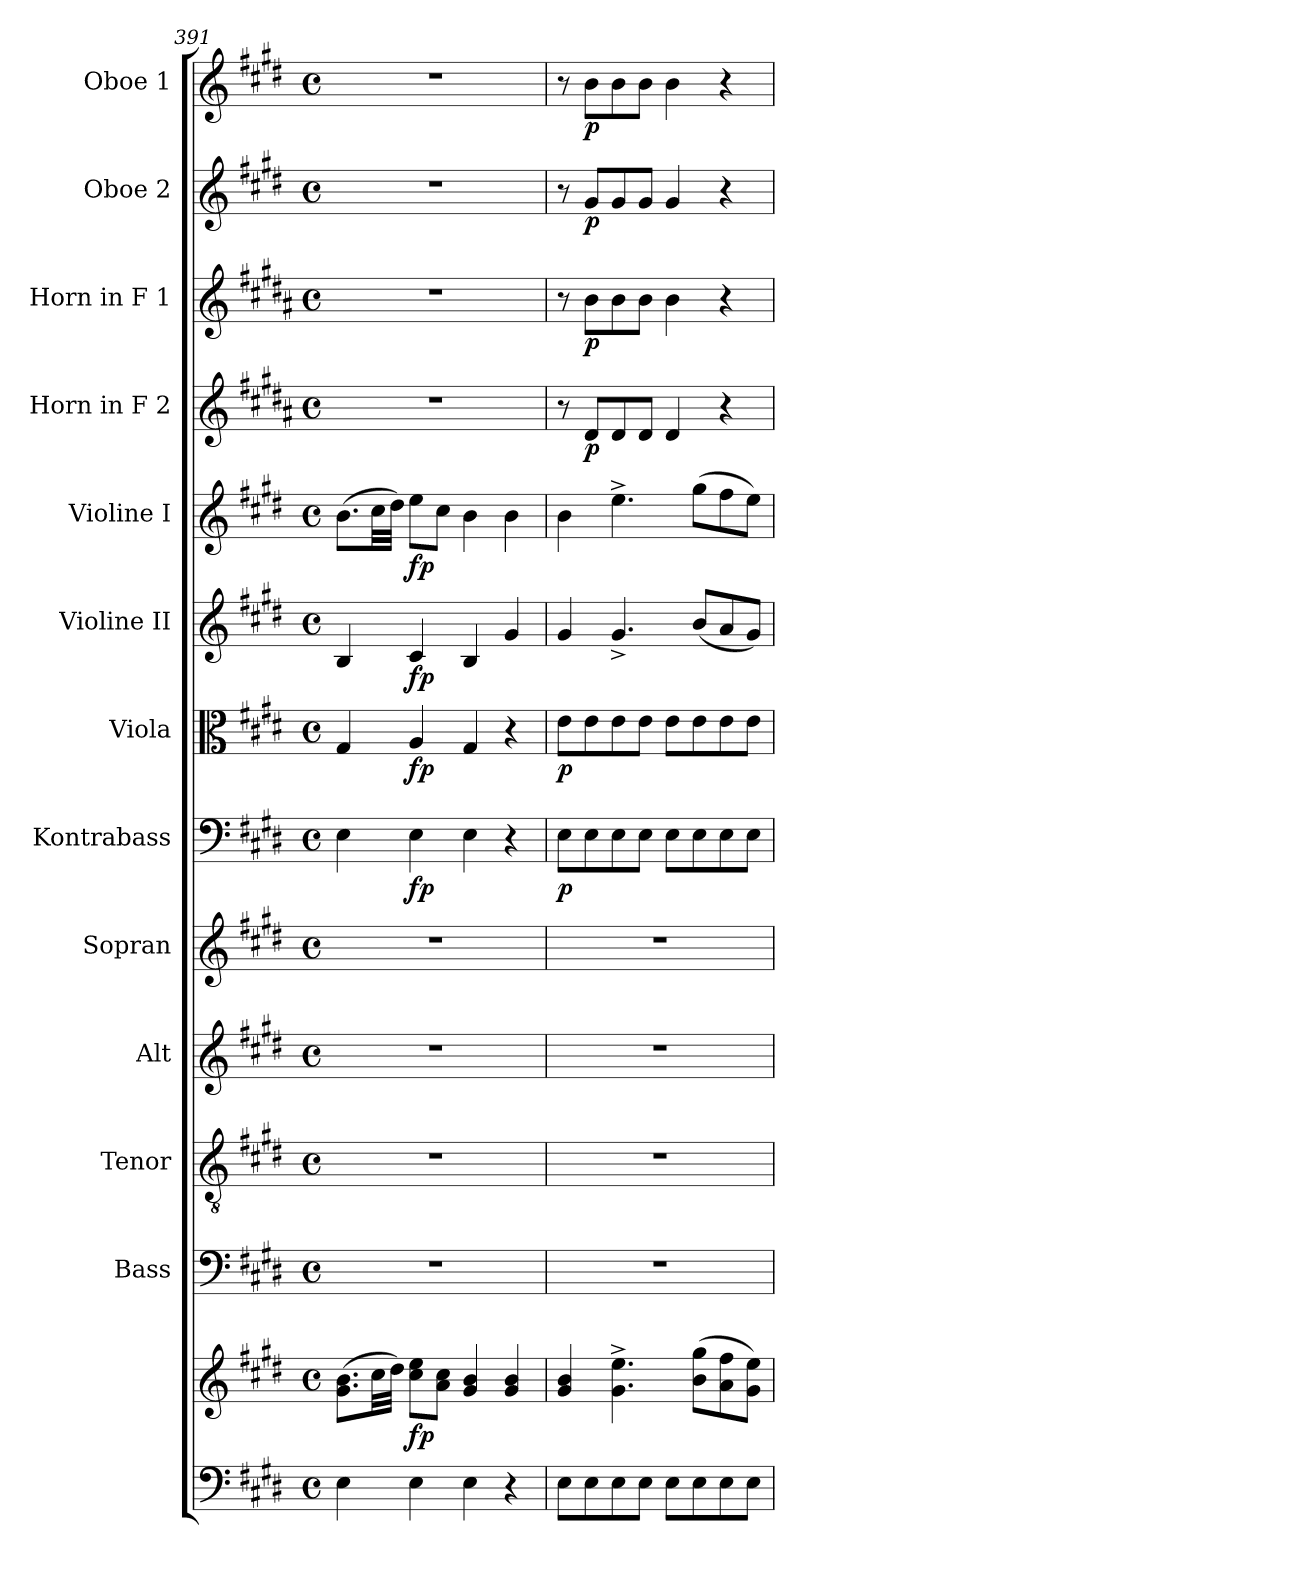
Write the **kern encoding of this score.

**kern	**kern	**dynam	**kern	**kern	**kern	**kern	**kern	**dynam	**kern	**dynam	**kern	**dynam	**kern	**dynam	**kern	**dynam	**kern	**dynam	**kern	**dynam	**kern	**dynam
*part13	*part13	*part13	*part12	*part11	*part10	*part9	*part8	*part8	*part7	*part7	*part6	*part6	*part5	*part5	*part4	*part4	*part3	*part3	*part2	*part2	*part1	*part1
*staff14	*staff13	*staff13/14	*staff12	*staff11	*staff10	*staff9	*staff8	*staff8	*staff7	*staff7	*staff6	*staff6	*staff5	*staff5	*staff4	*staff4	*staff3	*staff3	*staff2	*staff2	*staff1	*staff1
*	*	*	*I"Bass	*I"Tenor	*I"Alt	*I"Sopran	*I"Kontrabass	*	*I"Viola	*	*I"Violine II	*	*I"Violine I	*	*I"Horn in F 2	*	*I"Horn in F 1	*	*I"Oboe 2	*	*I"Oboe 1	*
*	*	*	*I'B.	*I'T.	*I'A.	*I'S.	*I'Kb.	*	*I'Vla.	*	*I'Vl. II	*	*I'Vl. I	*	*	*	*	*	*I'Ob.. 2	*	*I'Ob. 1	*
*clefF4	*clefG2	*	*clefF4	*clefGv2	*clefG2	*clefG2	*clefF4	*	*clefC3	*	*clefG2	*	*clefG2	*	*clefG2	*	*clefG2	*	*clefG2	*	*clefG2	*
*	*	*	*	*	*	*	*ITrd7c12	*	*	*	*	*	*	*	*ITrd4c7	*	*ITrd4c7	*	*	*	*	*
*k[f#c#g#d#]	*k[f#c#g#d#]	*	*k[f#c#g#d#]	*k[f#c#g#d#]	*k[f#c#g#d#]	*k[f#c#g#d#]	*k[f#c#g#d#]	*	*k[f#c#g#d#]	*	*k[f#c#g#d#]	*	*k[f#c#g#d#]	*	*k[f#c#g#d#]	*	*k[f#c#g#d#]	*	*k[f#c#g#d#]	*	*k[f#c#g#d#]	*
*E:	*E:	*	*E:	*E:	*E:	*E:	*E:	*	*E:	*	*E:	*	*E:	*	*E:	*	*E:	*	*E:	*	*E:	*
*M4/4	*M4/4	*	*M4/4	*M4/4	*M4/4	*M4/4	*M4/4	*	*M4/4	*	*M4/4	*	*M4/4	*	*M4/4	*	*M4/4	*	*M4/4	*	*M4/4	*
*met(c)	*met(c)	*	*met(c)	*met(c)	*met(c)	*met(c)	*met(c)	*	*met(c)	*	*met(c)	*	*met(c)	*	*met(c)	*	*met(c)	*	*met(c)	*	*met(c)	*
=391	=391	=391	=391	=391	=391	=391	=391	=391	=391	=391	=391	=391	=391	=391	=391	=391	=391	=391	=391	=391	=391	=391
4E\	(>8.g#\ 8.b\L	.	1r	1r	1r	1r	4EE\	.	4G#/	.	4B/	.	(>8.b\L	.	1r	.	1r	.	1r	.	1r	.
.	32cc#\LL	.	.	.	.	.	.	.	.	.	.	.	32cc#\LL	.	.	.	.	.	.	.	.	.
.	32dd#\JJJ)	.	.	.	.	.	.	.	.	.	.	.	32dd#\JJJ)	.	.	.	.	.	.	.	.	.
!	!	!LO:DY:b	!	!	!	!	!	!LO:DY:b	!	!LO:DY:b	!	!LO:DY:b	!	!LO:DY:b	!	!	!	!	!	!	!	!
4E\	8cc#\ 8ee\L	fp	.	.	.	.	4EE\	fp	4A/	fp	4c#/	fp	8ee\L	fp	.	.	.	.	.	.	.	.
.	8a\ 8cc#\J	.	.	.	.	.	.	.	.	.	.	.	8cc#\J	.	.	.	.	.	.	.	.	.
4E\	4g#/ 4b/	.	.	.	.	.	4EE\	.	4G#/	.	4B/	.	4b\	.	.	.	.	.	.	.	.	.
4r	4g#/ 4b/	.	.	.	.	.	4r	.	4r	.	4g#/	.	4b\	.	.	.	.	.	.	.	.	.
=392	=392	=392	=392	=392	=392	=392	=392	=392	=392	=392	=392	=392	=392	=392	=392	=392	=392	=392	=392	=392	=392	=392
!	!	!	!	!	!	!	!	!LO:DY:b	!	!LO:DY:b	!	!	!	!	!	!	!	!	!	!	!	!
8E\L	4g#/ 4b/	.	1r	1r	1r	1r	8EE\L	p	8e\L	p	4g#/	.	4b\	.	8r	.	8r	.	8r	.	8r	.
!	!	!	!	!	!	!	!	!	!	!	!	!	!	!	!	!LO:DY:b	!	!LO:DY:b	!	!LO:DY:b	!	!LO:DY:b
8E\	.	.	.	.	.	.	8EE\	.	8e\	.	.	.	.	.	8G#/L	p	8e\L	p	8g#/L	p	8b\L	p
8E\	4.g#\^> 4.ee\^>	.	.	.	.	.	8EE\	.	8e\	.	4.g#^</	.	4.ee^>\	.	8G#/	.	8e\	.	8g#/	.	8b\	.
8E\J	.	.	.	.	.	.	8EE\J	.	8e\J	.	.	.	.	.	8G#/J	.	8e\J	.	8g#/J	.	8b\J	.
8E\L	.	.	.	.	.	.	8EE\L	.	8e\L	.	.	.	.	.	4G#/	.	4e\	.	4g#/	.	4b\	.
8E\	(>8b\ 8gg#\L	.	.	.	.	.	8EE\	.	8e\	.	(<8b/L	.	(>8gg#\L	.	.	.	.	.	.	.	.	.
8E\	8a\ 8ff#\	.	.	.	.	.	8EE\	.	8e\	.	8a/	.	8ff#\	.	4r	.	4r	.	4r	.	4r	.
8E\J	8g#\ 8ee\J)	.	.	.	.	.	8EE\J	.	8e\J	.	8g#/J)	.	8ee\J)	.	.	.	.	.	.	.	.	.
=	=	=	=	=	=	=	=	=	=	=	=	=	=	=	=	=	=	=	=	=	=	=
*-	*-	*-	*-	*-	*-	*-	*-	*-	*-	*-	*-	*-	*-	*-	*-	*-	*-	*-	*-	*-	*-	*-
